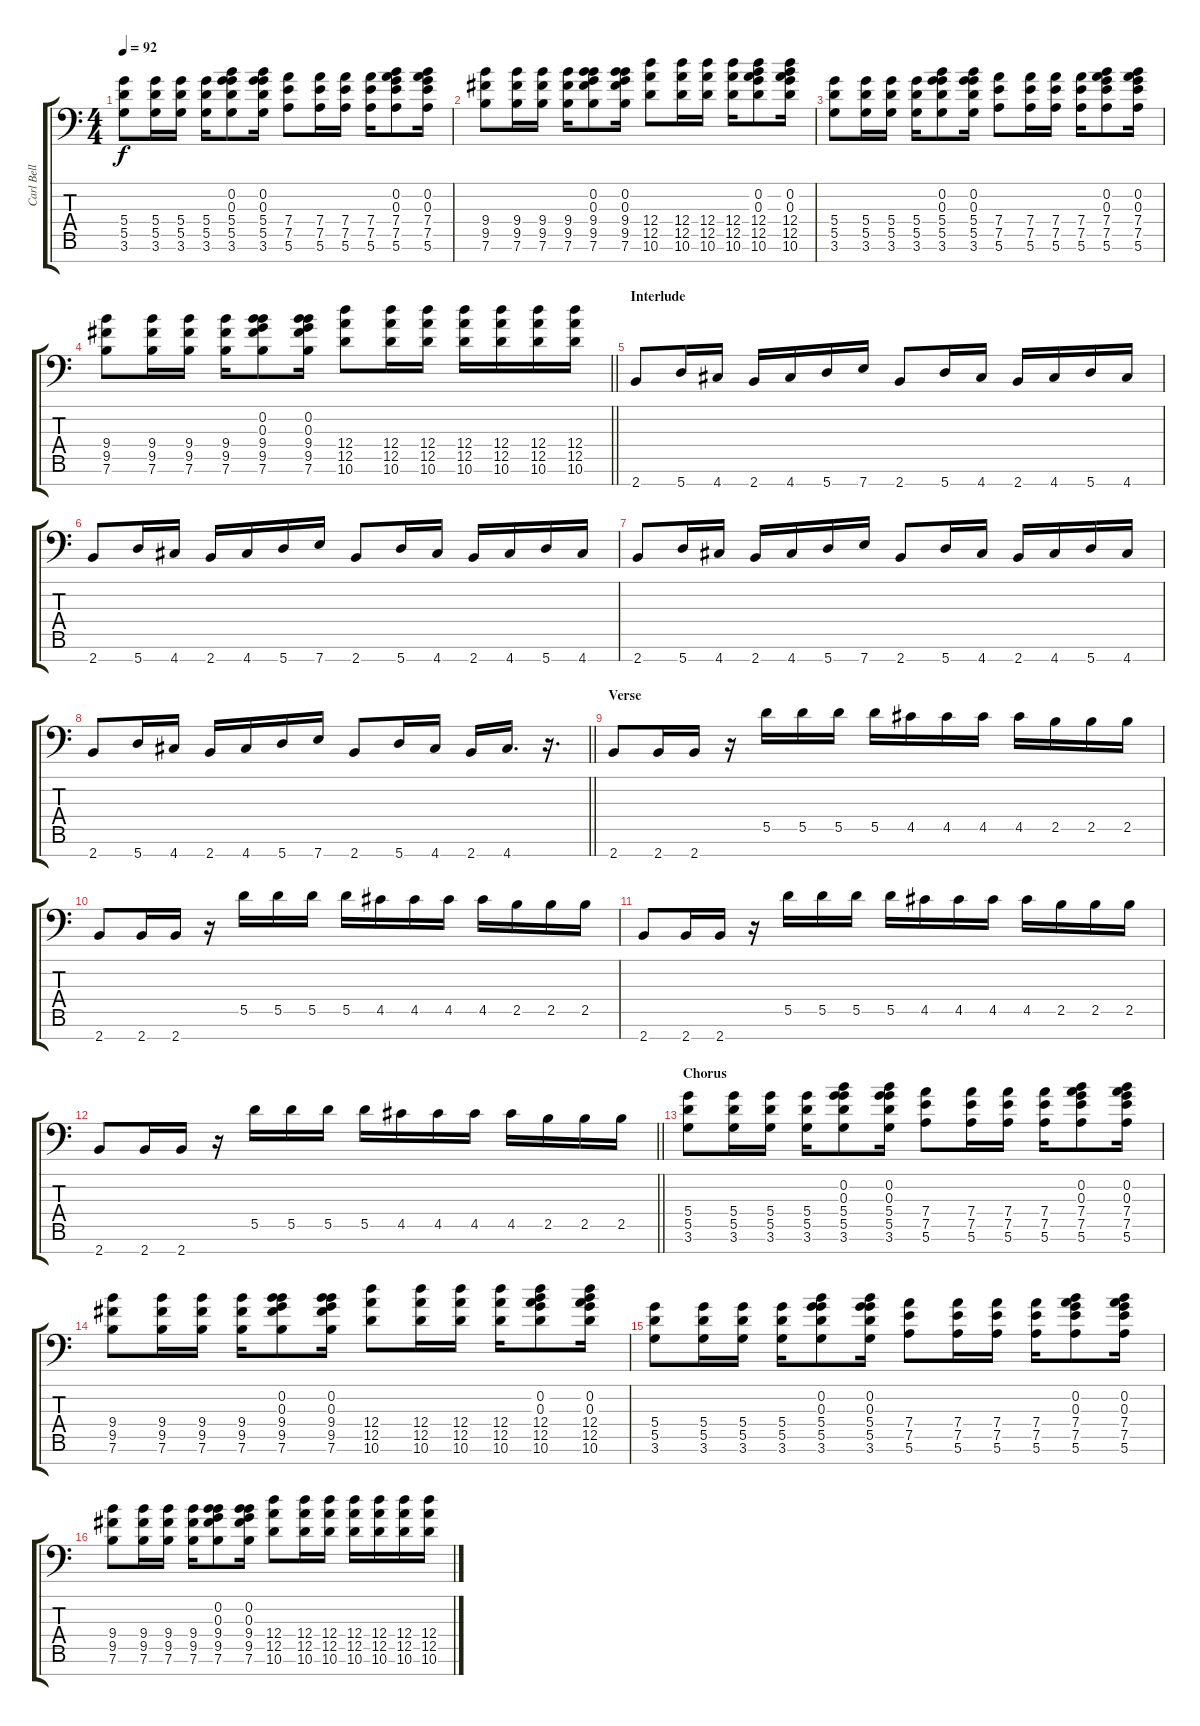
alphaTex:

\track ("Carl Bell (Rhythm Guitar)" "Carl Bell ") {instrument distortionguitar}
\staff {score tabs}
\tuning (E4 B3 G3 D3 A2 E2 A1) {hide}
\ts (4 4)
\tempo 92
\clef f4
\ks c
(5.4 5.5 3.6).8{dy f} (5.4 5.5 3.6).16 (5.4 5.5 3.6).16 (5.4 5.5 3.6).16 (0.2 0.3 5.4 5.5 3.6).8 (0.2 0.3 5.4 5.5 3.6).16 (7.4 7.5 5.6).8 (7.4 7.5 5.6).16 (7.4 7.5 5.6).16 (7.4 7.5 5.6).16 (0.2 0.3 7.4 7.5 5.6).8 (0.2 0.3 7.4 7.5 5.6).16 |
(9.4 9.5 7.6).8 (9.4 9.5 7.6).16 (9.4 9.5 7.6).16 (9.4 9.5 7.6).16 (0.2 0.3 9.4 9.5 7.6).8 (0.2 0.3 9.4 9.5 7.6).16 (12.4 12.5 10.6).8 (12.4 12.5 10.6).16 (12.4 12.5 10.6).16 (12.4 12.5 10.6).16 (0.2 0.3 12.4 12.5 10.6).8 (0.2 0.3 12.4 12.5 10.6).16 |
(5.4 5.5 3.6).8 (5.4 5.5 3.6).16 (5.4 5.5 3.6).16 (5.4 5.5 3.6).16 (0.2 0.3 5.4 5.5 3.6).8 (0.2 0.3 5.4 5.5 3.6).16 (7.4 7.5 5.6).8 (7.4 7.5 5.6).16 (7.4 7.5 5.6).16 (7.4 7.5 5.6).16 (0.2 0.3 7.4 7.5 5.6).8 (0.2 0.3 7.4 7.5 5.6).16 |
\barLineRight lightlight
(9.4 9.5 7.6).8 (9.4 9.5 7.6).16 (9.4 9.5 7.6).16 (9.4 9.5 7.6).16 (0.2 0.3 9.4 9.5 7.6).8 (0.2 0.3 9.4 9.5 7.6).16 (12.4 12.5 10.6).8 (12.4 12.5 10.6).16 (12.4 12.5 10.6).16 (12.4 12.5 10.6).16 (12.4 12.5 10.6).16 (12.4 12.5 10.6).16 (12.4 12.5 10.6).16 |
\section ("" "Interlude")
2.7.8 5.7.16 4.7.16 2.7.16 4.7.16 5.7.16 7.7.16 2.7.8 5.7.16 4.7.16 2.7.16 4.7.16 5.7.16 4.7.16 |
2.7.8 5.7.16 4.7.16 2.7.16 4.7.16 5.7.16 7.7.16 2.7.8 5.7.16 4.7.16 2.7.16 4.7.16 5.7.16 4.7.16 |
2.7.8 5.7.16 4.7.16 2.7.16 4.7.16 5.7.16 7.7.16 2.7.8 5.7.16 4.7.16 2.7.16 4.7.16 5.7.16 4.7.16 |
\barLineRight lightlight
2.7.8 5.7.16 4.7.16 2.7.16 4.7.16 5.7.16 7.7.16 2.7.8 5.7.16 4.7.16 2.7.16 4.7.16{d} r.16{d} |
\section ("" "Verse")
2.7.8 2.7.16 2.7.16 r.16{balance 16} 5.5.16{balance 0} 5.5.16 5.5.16 5.5.16 4.5.16 4.5.16 4.5.16 4.5.16 2.5.16 2.5.16 2.5.16 |
2.7.8{balance 8} 2.7.16 2.7.16 r.16{balance 16} 5.5.16{balance 0} 5.5.16 5.5.16 5.5.16 4.5.16 4.5.16 4.5.16 4.5.16 2.5.16 2.5.16 2.5.16 |
2.7.8{balance 8} 2.7.16 2.7.16 r.16{balance 16} 5.5.16{balance 0} 5.5.16 5.5.16 5.5.16 4.5.16 4.5.16 4.5.16 4.5.16 2.5.16 2.5.16 2.5.16 |
\barLineRight lightlight
2.7.8{balance 8} 2.7.16 2.7.16 r.16{balance 16} 5.5.16{balance 0} 5.5.16 5.5.16 5.5.16 4.5.16 4.5.16 4.5.16 4.5.16 2.5.16 2.5.16 2.5.16 |
\section ("" "Chorus")
(5.4 5.5 3.6).8{volume 13 balance 8} (5.4 5.5 3.6).16 (5.4 5.5 3.6).16 (5.4 5.5 3.6).16 (0.2 0.3 5.4 5.5 3.6).8 (0.2 0.3 5.4 5.5 3.6).16 (7.4 7.5 5.6).8 (7.4 7.5 5.6).16 (7.4 7.5 5.6).16 (7.4 7.5 5.6).16 (0.2 0.3 7.4 7.5 5.6).8 (0.2 0.3 7.4 7.5 5.6).16 |
(9.4 9.5 7.6).8 (9.4 9.5 7.6).16 (9.4 9.5 7.6).16 (9.4 9.5 7.6).16 (0.2 0.3 9.4 9.5 7.6).8 (0.2 0.3 9.4 9.5 7.6).16 (12.4 12.5 10.6).8 (12.4 12.5 10.6).16 (12.4 12.5 10.6).16 (12.4 12.5 10.6).16 (0.2 0.3 12.4 12.5 10.6).8 (0.2 0.3 12.4 12.5 10.6).16 |
(5.4 5.5 3.6).8 (5.4 5.5 3.6).16 (5.4 5.5 3.6).16 (5.4 5.5 3.6).16 (0.2 0.3 5.4 5.5 3.6).8 (0.2 0.3 5.4 5.5 3.6).16 (7.4 7.5 5.6).8 (7.4 7.5 5.6).16 (7.4 7.5 5.6).16 (7.4 7.5 5.6).16 (0.2 0.3 7.4 7.5 5.6).8 (0.2 0.3 7.4 7.5 5.6).16 |
(9.4 9.5 7.6).8 (9.4 9.5 7.6).16 (9.4 9.5 7.6).16 (9.4 9.5 7.6).16 (0.2 0.3 9.4 9.5 7.6).8 (0.2 0.3 9.4 9.5 7.6).16 (12.4 12.5 10.6).8 (12.4 12.5 10.6).16 (12.4 12.5 10.6).16 (12.4 12.5 10.6).16 (12.4 12.5 10.6).16 (12.4 12.5 10.6).16 (12.4 12.5 10.6).16
